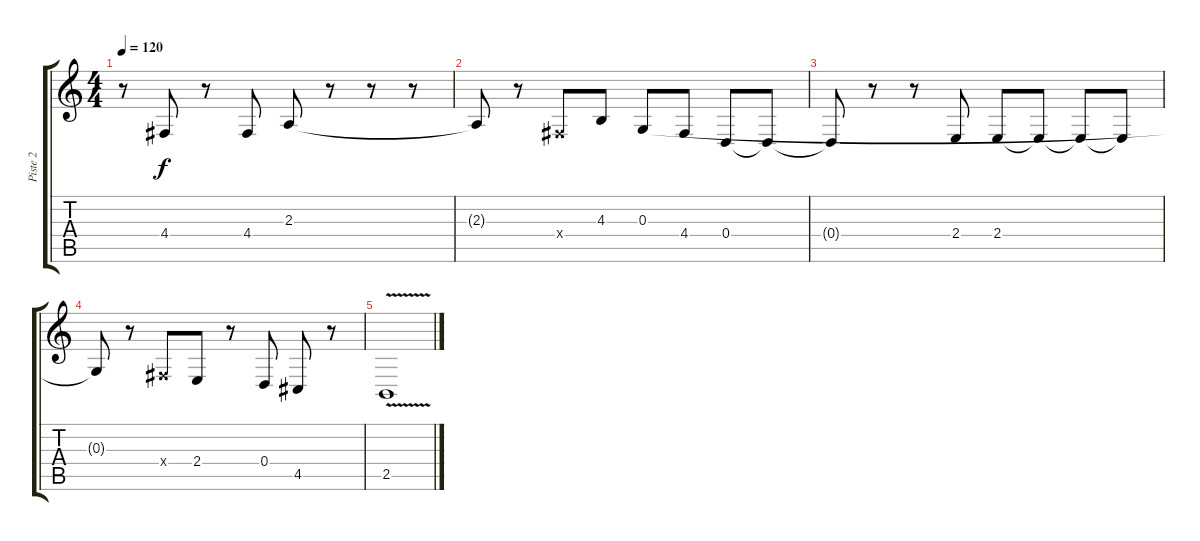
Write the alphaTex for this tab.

\track ("Piste 2" "Piste 2") {instrument clarinet}
\staff {score tabs}
\tuning (E4 B3 G3 D3 A2 E2) {hide}
\ts (4 4)
\tempo 120
\clef g2
\ks c
r.8{dy f} 4.4{t}.8 r.8 4.4.8 2.3.8 r.8 r.8 r.8 |
2.3{t}.8 r.8 4.4{x}.8 4.3.8 0.3.8 4.4.8 0.4.8 0.4{t}.8 |
0.4{t}.8 r.8 r.8 2.4.8 2.4.8 2.4{t}.8 2.4{t}.8 2.4{t}.8 |
0.3{t}.8 r.8 4.4{x}.8 2.4.8 r.8 0.4.8 4.5.8 r.8 |
2.5{v}.1
